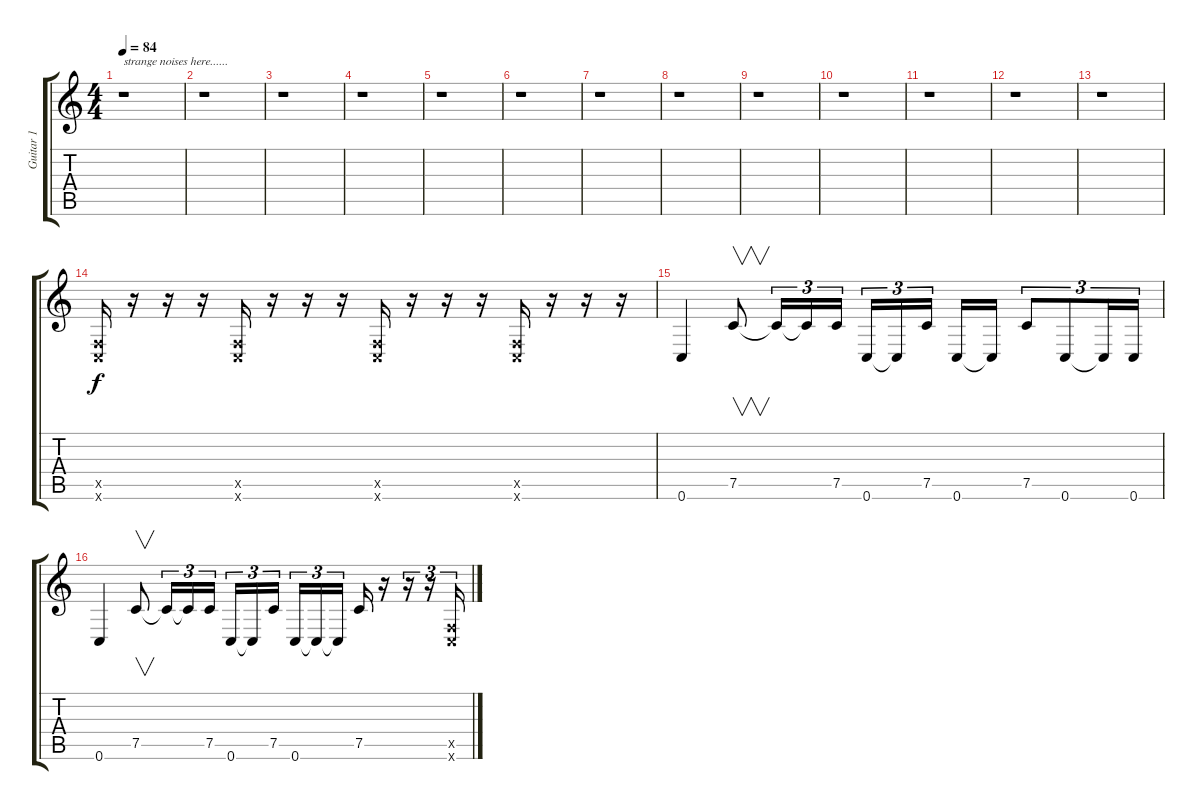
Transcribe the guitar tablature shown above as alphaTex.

\track ("Guitar 1" "Guitar 1") {instrument overdrivenguitar}
\staff {score tabs}
\tuning (C4 G3 Eb3 Bb2 F2 C2) {hide}
\ts (4 4)
\tempo 84
\clef g2
\ks c
r.1{txt "strange noises here......" dy f instrument overdrivenguitar} |
r.1 |
r.1 |
r.1 |
r.1 |
r.1 |
r.1 |
r.1 |
r.1 |
r.1 |
r.1 |
r.1 |
r.1 |
(0.5{x} 0.6{x}).16 r.16 r.16 r.16 (0.5{x} 0.6{x}).16 r.16 r.16 r.16 (0.5{x} 0.6{x}).16 r.16 r.16 r.16 (0.5{x} 0.6{x}).16 r.16 r.16 r.16 |
0.6.4 7.5.8{v} 7.5{t}.16{tu (3 2)} 7.5{t}.16{tu (3 2)} 7.5.16{tu (3 2)} 0.6.16{tu (3 2)} 0.6{t}.16{tu (3 2)} 7.5.16{tu (3 2)} 0.6.16 0.6{t}.16 7.5.8{tu (3 2)} 0.6.8{tu (3 2)} 0.6{t}.16{tu (3 2)} 0.6.16{tu (3 2)} |
0.6.4 7.5.8{v} 7.5{t}.16{tu (3 2)} 7.5{t}.16{tu (3 2)} 7.5.16{tu (3 2)} 0.6.16{tu (3 2)} 0.6{t}.16{tu (3 2)} 7.5.16{tu (3 2)} 0.6.16{tu (3 2)} 0.6{t}.16{tu (3 2)} 0.6{t}.16{tu (3 2)} 7.5.16 r.16 r.16{tu (3 2)} r.16{tu (3 2)} (0.5{x} 0.6{x}).16{tu (3 2)}
